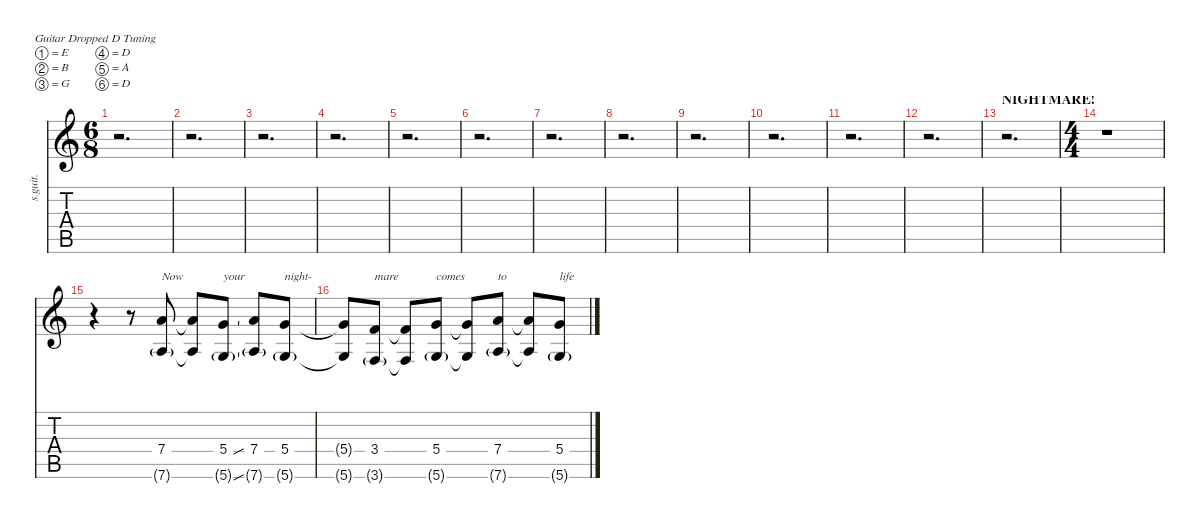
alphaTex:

\defaultSystemsLayout 4
\hideDynamics
\bracketExtendMode nobrackets
\track ("Backing Vocals - M. Shadows" "s.guit.") {instrument flute}
\staff {score tabs}
\tuning (E4 B3 G3 D3 A2 D2)
\displaytranspose 12
\ts (6 8)
\tempo (130 hide)
\clef g2
\ks c
r.2{d dy f} |
r.2{d} |
r.2{d} |
r.2{d} |
r.2{d} |
r.2{d} |
r.2{d} |
r.2{d} |
r.2{d} |
r.2{d} |
r.2{d} |
r.2{d} |
\section ("" "NIGHTMARE!")
r.2{d} |
\ts (4 4)
\beaming (8 2 2 2 2)
r.1 |
r.4 r.8 (7.4 7.6{g}).8{txt "Now" lyrics (0 "") lyrics (1 "") lyrics (2 "") lyrics (3 "") lyrics (4 "")} (7.4{t} 7.6{t}).8{lyrics (0 "") lyrics (1 "") lyrics (2 "") lyrics (3 "") lyrics (4 "")} (5.4{ss} 5.6{ss g}).8{txt "your" lyrics (0 "") lyrics (1 "") lyrics (2 "") lyrics (3 "") lyrics (4 "")} (7.4 7.6{g}).8{lyrics (0 "") lyrics (1 "") lyrics (2 "") lyrics (3 "") lyrics (4 "")} (5.4 5.6{g}).8{txt "night-" lyrics (0 "") lyrics (1 "") lyrics (2 "") lyrics (3 "") lyrics (4 "")} |
(5.4{t} 5.6{t}).8{lyrics (0 "") lyrics (1 "") lyrics (2 "") lyrics (3 "") lyrics (4 "")} (3.4 3.6{g}).8{txt "mare" lyrics (0 "") lyrics (1 "") lyrics (2 "") lyrics (3 "") lyrics (4 "")} (3.4{t} 3.6{t}).8{lyrics (0 "") lyrics (1 "") lyrics (2 "") lyrics (3 "") lyrics (4 "")} (5.4 5.6{g}).8{txt "comes" lyrics (0 "") lyrics (1 "") lyrics (2 "") lyrics (3 "") lyrics (4 "")} (5.4{t} 5.6{t}).8{lyrics (0 "") lyrics (1 "") lyrics (2 "") lyrics (3 "") lyrics (4 "")} (7.4 7.6{g}).8{txt "to" lyrics (0 "") lyrics (1 "") lyrics (2 "") lyrics (3 "") lyrics (4 "")} (7.4{t} 7.6{t}).8{lyrics (0 "") lyrics (1 "") lyrics (2 "") lyrics (3 "") lyrics (4 "")} (5.4 5.6{g}).8{txt "life" lyrics (0 "") lyrics (1 "") lyrics (2 "") lyrics (3 "") lyrics (4 "")}
